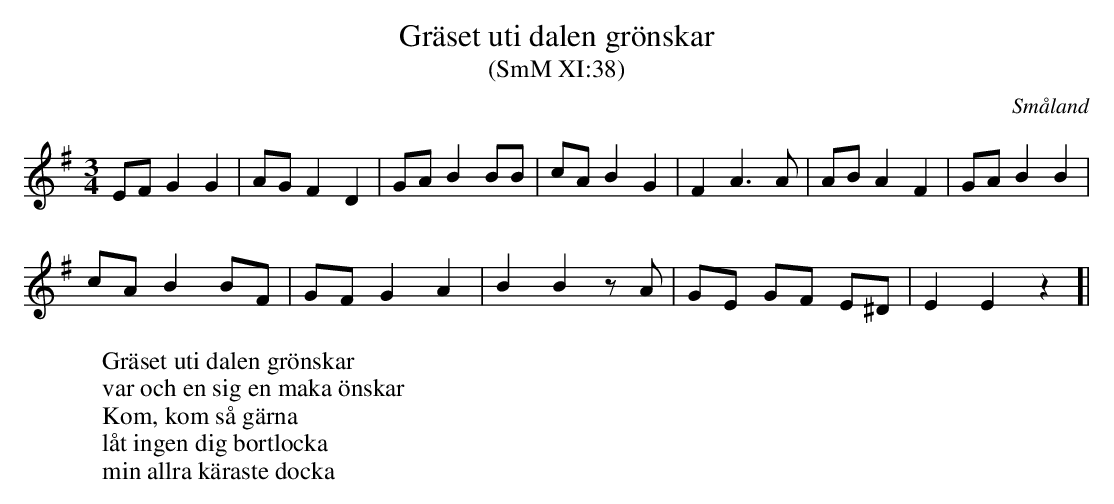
X:1
T:Gräset uti dalen grönskar
T:(SmM XI:38)
O:Småland
M:3/4
L:1/8
K:Em
EF G2 G2|AG F2 D2|GA B2 BB|cA B2 G2|F2 A3 A|AB A2 F2|GA B2 B2|
cA B2 BF|GF G2 A2|B2 B2 zA|GE GF E^D|E2 E2 z2]|
W:Gräset uti dalen grönskar
W:var och en sig en maka önskar
W:Kom, kom så gärna
W:låt ingen dig bortlocka
W:min allra käraste docka
